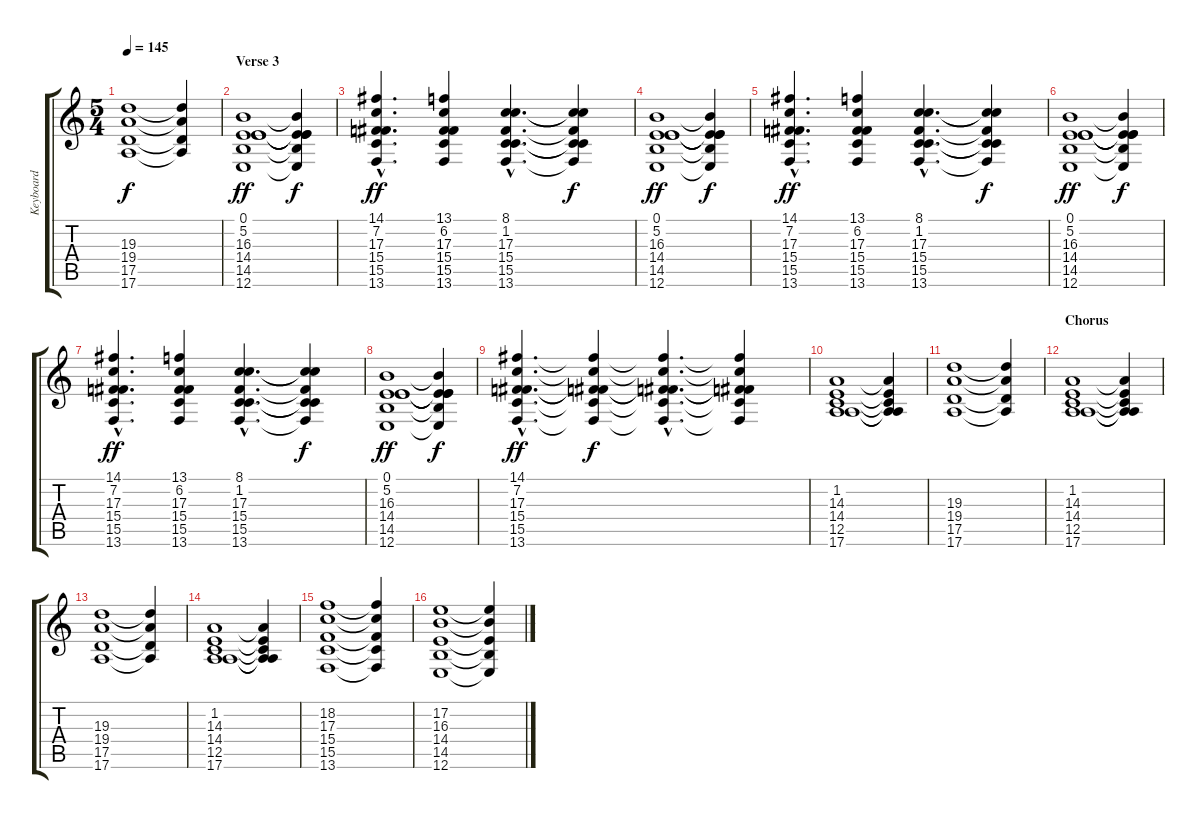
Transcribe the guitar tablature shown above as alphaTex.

\track ("Keyboard" "Keyboard") {instrument pad2warm}
\staff {score tabs}
\tuning (E4 B3 G3 D3 A2 E2) {hide}
\ts (5 4)
\tempo 145
\clef g2
\ks c
(19.3 19.4 17.5 17.6).1{dy f} (19.3{t} 19.4{t} 17.5{t} 17.6{t}).4 |
\section ("" "Verse 3")
(0.1 5.2 16.3 14.4 14.5 12.6).1{dy ff volume 5} (0.1{t} 5.2{t} 16.3{t} 14.4{t} 14.5{t} 12.6{t}).4{dy f} |
(14.1{hac} 7.2{hac} 17.3{hac} 15.4{hac} 15.5{hac} 13.6{hac}).4{d dy ff} (13.1 6.2 17.3 15.4 15.5 13.6).4 (8.1{hac} 1.2{hac} 17.3{hac} 15.4{hac} 15.5{hac} 13.6{hac}).4{d} (8.1{t} 1.2{t} 17.3{t} 15.4{t} 15.5{t} 13.6{t}).4{dy f} |
(0.1 5.2 16.3 14.4 14.5 12.6).1{dy ff} (0.1{t} 5.2{t} 16.3{t} 14.4{t} 14.5{t} 12.6{t}).4{dy f} |
(14.1{hac} 7.2{hac} 17.3{hac} 15.4{hac} 15.5{hac} 13.6{hac}).4{d dy ff} (13.1 6.2 17.3 15.4 15.5 13.6).4 (8.1{hac} 1.2{hac} 17.3{hac} 15.4{hac} 15.5{hac} 13.6{hac}).4{d} (8.1{t} 1.2{t} 17.3{t} 15.4{t} 15.5{t} 13.6{t}).4{dy f} |
(0.1 5.2 16.3 14.4 14.5 12.6).1{dy ff} (0.1{t} 5.2{t} 16.3{t} 14.4{t} 14.5{t} 12.6{t}).4{dy f} |
(14.1{hac} 7.2{hac} 17.3{hac} 15.4{hac} 15.5{hac} 13.6{hac}).4{d dy ff} (13.1 6.2 17.3 15.4 15.5 13.6).4 (8.1{hac} 1.2{hac} 17.3{hac} 15.4{hac} 15.5{hac} 13.6{hac}).4{d} (8.1{t} 1.2{t} 17.3{t} 15.4{t} 15.5{t} 13.6{t}).4{dy f} |
(0.1 5.2 16.3 14.4 14.5 12.6).1{dy ff} (0.1{t} 5.2{t} 16.3{t} 14.4{t} 14.5{t} 12.6{t}).4{dy f} |
(14.1{hac} 7.2{hac} 17.3{hac} 15.4{hac} 15.5{hac} 13.6{hac}).4{d dy ff} (14.1{t} 7.2{t} 17.3{t} 15.4{t} 15.5{t} 13.6{t}).4{dy f} (14.1{hac t} 7.2{hac t} 17.3{hac t} 15.4{hac t} 15.5{hac t} 13.6{hac t}).4{d} (14.1{t} 7.2{t} 17.3{t} 15.4{t} 15.5{t} 13.6{t}).4 |
(1.2 14.3 14.4 12.5 17.6).1{volume 5} (1.2{t} 14.3{t} 14.4{t} 12.5{t} 17.6{t}).4 |
(19.3 19.4 17.5 17.6).1 (19.3{t} 19.4{t} 17.5{t} 17.6{t}).4 |
\section ("" "Chorus")
(1.2 14.3 14.4 12.5 17.6).1 (1.2{t} 14.3{t} 14.4{t} 12.5{t} 17.6{t}).4 |
(19.3 19.4 17.5 17.6).1 (19.3{t} 19.4{t} 17.5{t} 17.6{t}).4 |
(1.2 14.3 14.4 12.5 17.6).1 (1.2{t} 14.3{t} 14.4{t} 12.5{t} 17.6{t}).4 |
(18.2 17.3 15.4 15.5 13.6).1 (18.2{t} 17.3{t} 15.4{t} 15.5{t} 13.6{t}).4 |
(17.2 16.3 14.4 14.5 12.6).1 (17.2{t} 16.3{t} 14.4{t} 14.5{t} 12.6{t}).4
